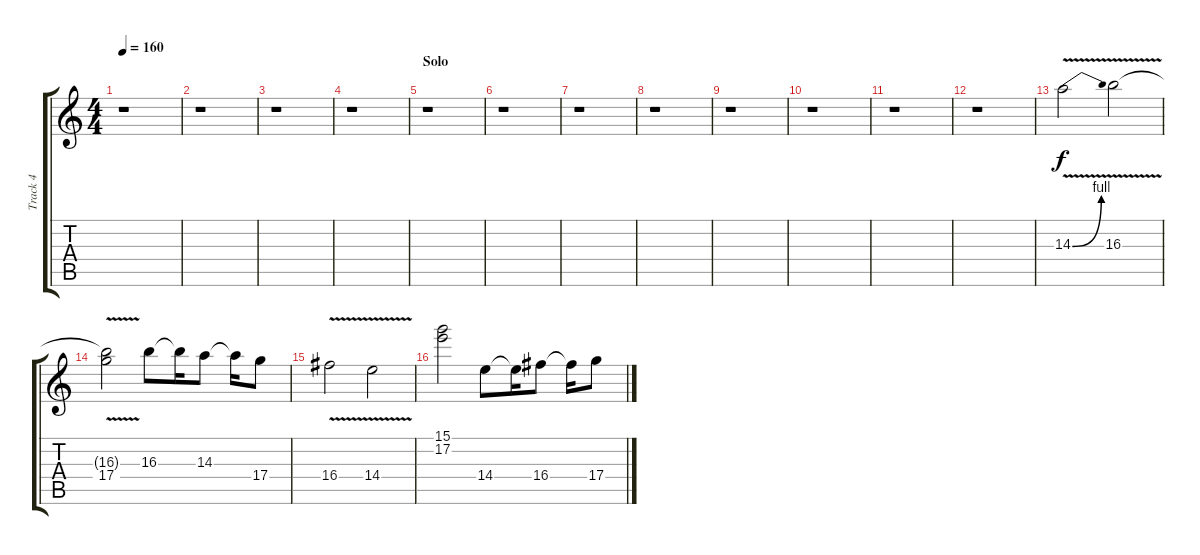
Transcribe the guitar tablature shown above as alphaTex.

\track ("Track 4" "Track 4") {instrument distortionguitar}
\staff {score tabs}
\tuning (E4 B3 G3 D3 A2 E2) {hide}
\ts (4 4)
\tempo 160
\clef g2
\ks c
r.1{dy f} |
r.1 |
r.1 |
r.1 |
\section ("" "Solo")
r.1 |
r.1 |
r.1 |
r.1 |
r.1 |
r.1 |
r.1 |
r.1 |
14.3{be (bend 0 0 60 4) v}.2 16.3{v}.2 |
(16.3{t} 17.4).2 16.3.8 16.3{t}.16 14.3.8 14.3{t}.16 17.4.8 |
16.4{v}.2 14.4{v}.2 |
(15.1 17.2).2 14.4.8 14.4{t}.16 16.4.8 16.4{t}.16 17.4.8
